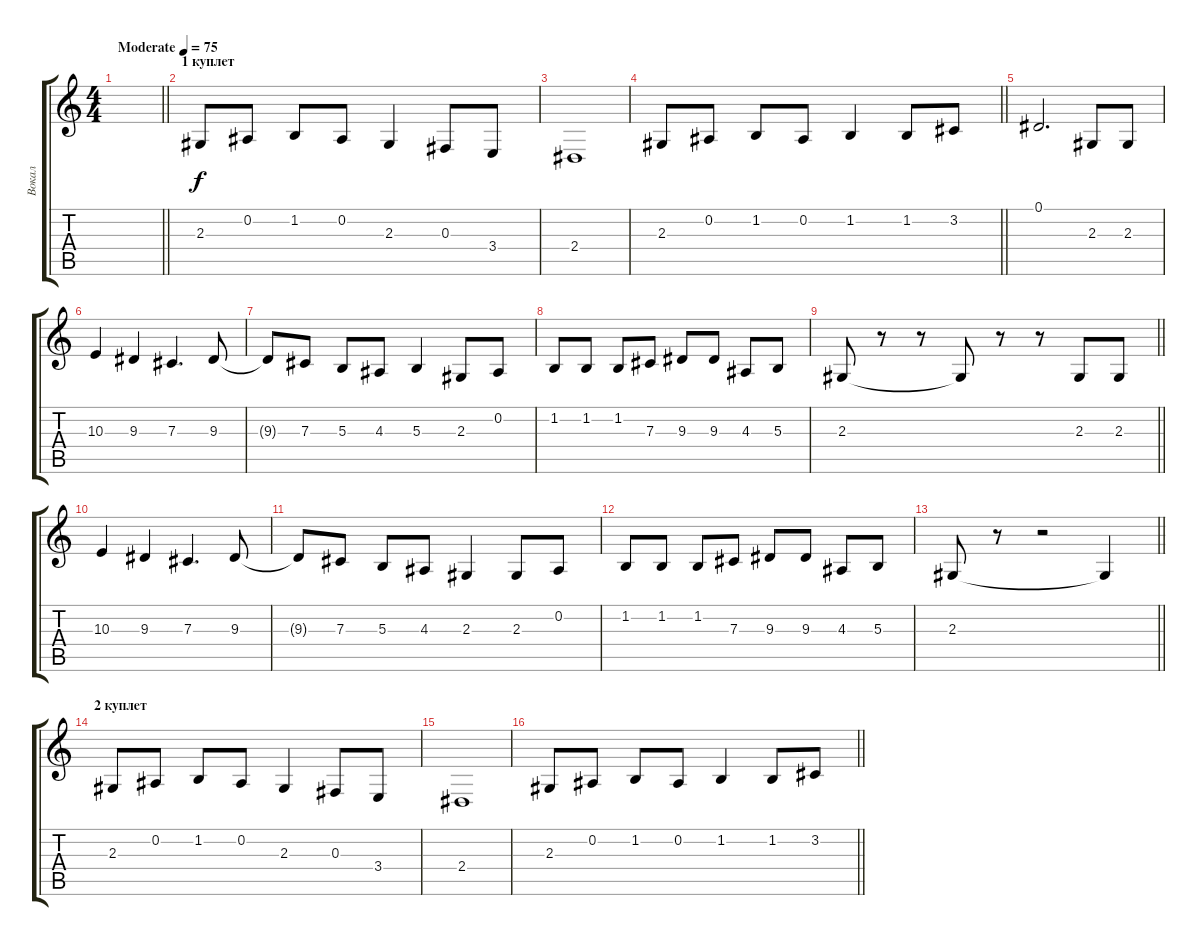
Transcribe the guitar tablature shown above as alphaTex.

\track ("Вокал" "Вокал") {mute instrument lead6voice}
\staff {score tabs}
\tuning (Eb4 Bb3 Gb3 Db3 Ab2 Eb2) {hide}
\ts (4 4)
\tempo (75 "Moderate")
\clef g2
\barLineRight lightlight
\ks c
|
\section ("" "1 куплет")
2.3.8 0.2.8 1.2.8 0.2.8 2.3.4 0.3.8 3.4.8 |
2.4.1 |
\barLineRight lightlight
2.3.8 0.2.8 1.2.8 0.2.8 1.2.4 1.2.8 3.2.8 |
0.1.2{d} 2.3.8 2.3.8 |
10.3.4 9.3.4 7.3.4{d} 9.3.8 |
9.3{t}.8 7.3.8 5.3.8 4.3.8 5.3.4 2.3.8 0.2.8 |
1.2.8 1.2.8 1.2.8 7.3.8 9.3.8 9.3.8 4.3.8 5.3.8 |
\barLineRight lightlight
2.3.8 r.8 r.8 2.3{t}.8 r.8 r.8 2.3.8 2.3.8 |
10.3.4 9.3.4 7.3.4{d} 9.3.8 |
9.3{t}.8 7.3.8 5.3.8 4.3.8 2.3.4 2.3.8 0.2.8 |
1.2.8 1.2.8 1.2.8 7.3.8 9.3.8 9.3.8 4.3.8 5.3.8 |
\barLineRight lightlight
2.3.8 r.8 r.2 2.3{t}.4 |
\section ("" "2 куплет")
2.3.8 0.2.8 1.2.8 0.2.8 2.3.4 0.3.8 3.4.8 |
2.4.1 |
\barLineRight lightlight
2.3.8 0.2.8 1.2.8 0.2.8 1.2.4 1.2.8 3.2.8
